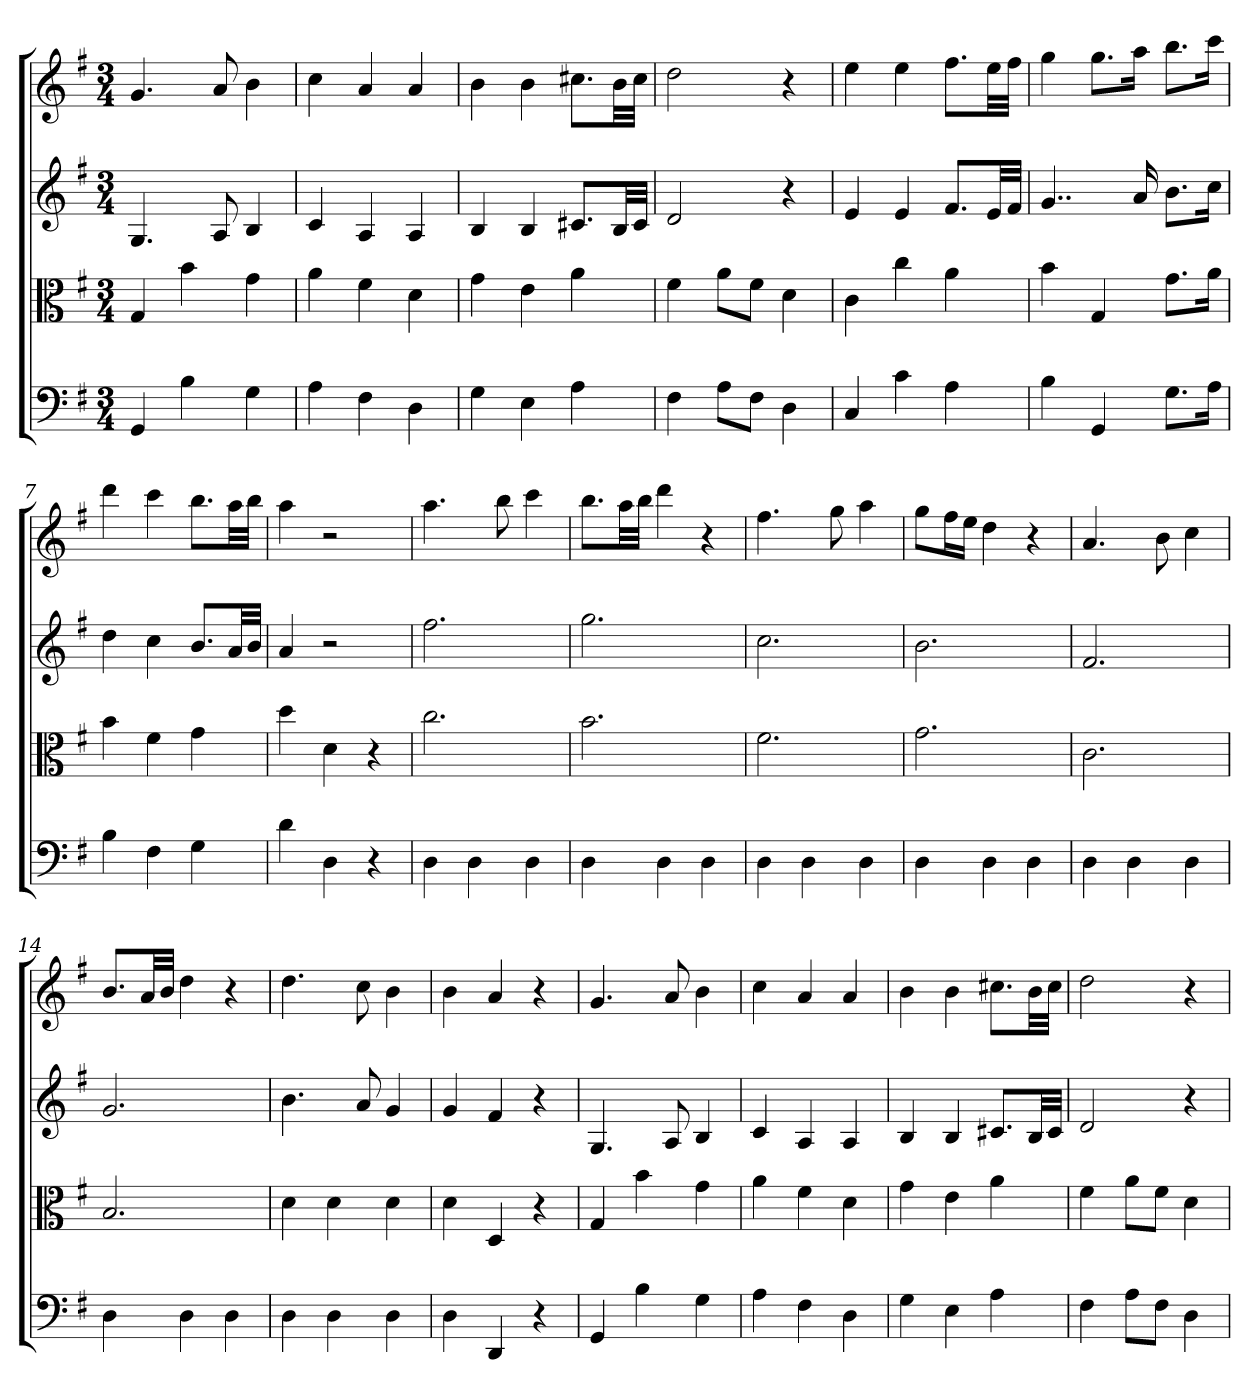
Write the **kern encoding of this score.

**kern	**kern	**kern	**kern
*part4	*part3	*part2	*part1
*staff4	*staff3	*staff2	*staff1
*clefF4	*clefC3	*	*
*k[f#]	*k[f#]	*k[f#]	*k[f#]
*G:	*G:	*G:	*G:
*M3/4	*M3/4	*M3/4	*M3/4
=	=	=	=
4GG	4G	4.G	4.g
4B	4b	.	.
.	.	8A	8a
4G	4g	4B	4b
=2	=2	=2	=2
4A	4a	4c	4cc
4F#	4f#	4A	4a
4D	4d	4A	4a
=3	=3	=3	=3
4G	4g	4B	4b
4E	4e	4B	4b
4A	4a	8.c#XL	8.cc#XL
.	.	32BLL	32bLL
.	.	32c#JJJ	32cc#JJJ
=4	=4	=4	=4
4F#	4f#	2d	2dd
8A\L	8a\L	.	.
8F#\J	8f#\J	.	.
4D	4d	4r	4r
=5	=5	=5	=5
4C	4c	4e	4ee
4c	4cc	4e	4ee
4A	4a	8.f#L	8.ff#L
.	.	32eLL	32eeLL
.	.	32f#JJJ	32ff#JJJ
=6	=6	=6	=6
4B	4b	4..g	4gg
4GG	4G	.	8.ggL
.	.	16a	16aaJk
8.G\L	8.g\L	8.bL	8.bbL
16A\Jk	16a\Jk	16ccJk	16cccJk
=7	=7	=7	=7
4B	4b	4dd	4ddd
4F#	4f#	4cc	4ccc
4G	4g	8.bL	8.bbL
.	.	32aLL	32aaLL
.	.	32bJJJ	32bbJJJ
=8	=8	=8	=8
4d	4dd	4a	4aa
4D	4d	2r	2r
4r	4r	.	.
=9	=9	=9	=9
4D	2.cc	2.ff#	4.aa
4D	.	.	.
.	.	.	8bb
4D	.	.	4ccc
=10	=10	=10	=10
4D	2.b	2.gg	8.bbL
.	.	.	32aaLL
.	.	.	32bbJJJ
4D	.	.	4ddd
4D	.	.	4r
=11	=11	=11	=11
4D	2.f#	2.cc	4.ff#
4D	.	.	.
.	.	.	8gg
4D	.	.	4aa
=12	=12	=12	=12
4D	2.g	2.b	8ggL
.	.	.	16ff#L
.	.	.	16eeJJ
4D	.	.	4dd
4D	.	.	4r
=13	=13	=13	=13
4D	2.c	2.f#	4.a
4D	.	.	.
.	.	.	8b
4D	.	.	4cc
=14	=14	=14	=14
4D	2.B	2.g	8.bL
.	.	.	32aLL
.	.	.	32bJJJ
4D	.	.	4dd
4D	.	.	4r
=15	=15	=15	=15
4D	4d	4.b	4.dd
4D	4d	.	.
.	.	8a	8cc
4D	4d	4g	4b
=16	=16	=16	=16
4D	4d	4g	4b
4DD	4D	4f#	4a
4r	4r	4r	4r
=17	=17	=17	=17
4GG	4G	4.G	4.g
4B	4b	.	.
.	.	8A	8a
4G	4g	4B	4b
=18	=18	=18	=18
4A	4a	4c	4cc
4F#	4f#	4A	4a
4D	4d	4A	4a
=19	=19	=19	=19
4G	4g	4B	4b
4E	4e	4B	4b
4A	4a	8.c#XL	8.cc#XL
.	.	32BLL	32bLL
.	.	32c#JJJ	32cc#JJJ
=20	=20	=20	=20
4F#	4f#	2d	2dd
8A\L	8a\L	.	.
8F#\J	8f#\J	.	.
4D	4d	4r	4r
=	=	=	=
*-	*-	*-	*-
